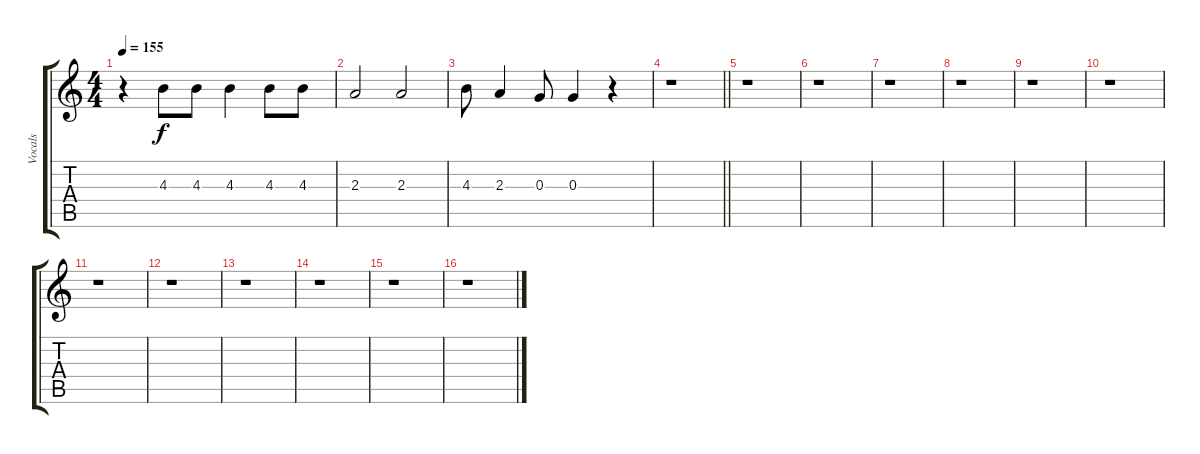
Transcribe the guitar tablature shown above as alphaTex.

\track ("Vocals" "Vocals") {instrument acousticguitarnylon}
\staff {score tabs}
\tuning (E4 B3 G3 D3 A2 E2) {hide}
\ts (4 4)
\tempo 155
\clef g2
\ks c
r.4{dy f} 4.3.8 4.3.8 4.3.4 4.3.8 4.3.8 |
2.3.2 2.3.2 |
4.3.8 2.3.4 0.3.8 0.3.4 r.4 |
\barLineRight lightlight
r.1 |
r.1 |
r.1 |
r.1 |
r.1 |
r.1 |
r.1 |
r.1 |
r.1 |
r.1 |
r.1 |
r.1 |
r.1
